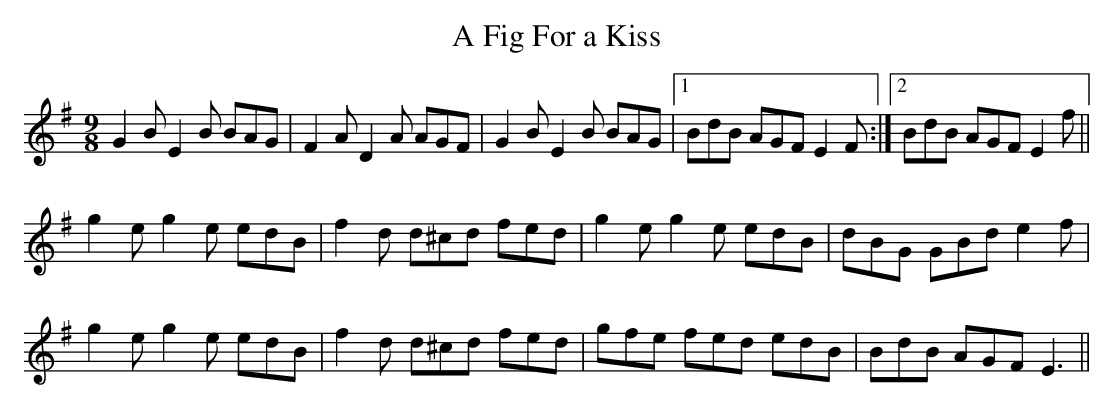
X:1
T: A Fig For a Kiss
M: 9/8
L: 1/8
K: Em
G2B E2B BAG|F2A D2A AGF|G2B E2B BAG|[1BdB AGF E2F:|[2BdB AGF E2f||
g2e g2e edB|f2d d^cd fed|g2e g2e edB|dBG GBd e2f|
g2e g2e edB|f2d d^cd fed|gfe fed edB|BdB AGF E3||
